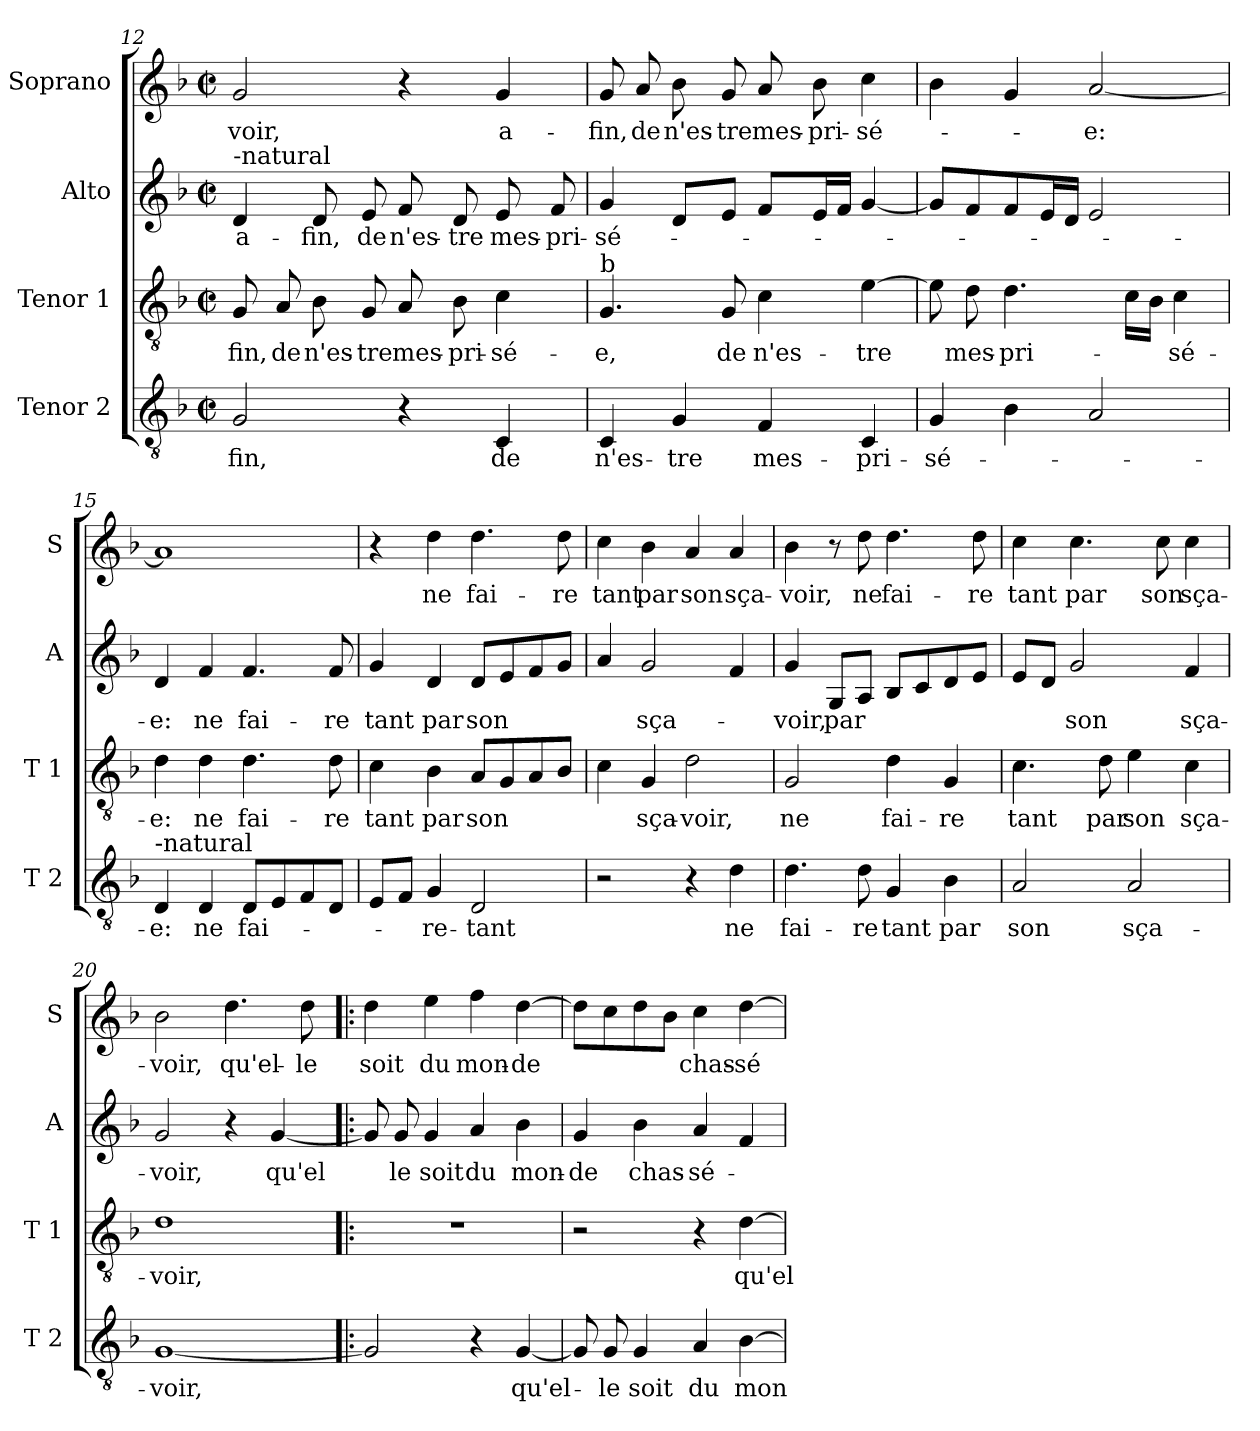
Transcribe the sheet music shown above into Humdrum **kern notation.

**kern	**text	**kern	**text	**kern	**text	**kern	**text
*part4	*part4	*part3	*part3	*part2	*part2	*part1	*part1
*staff4	*staff4	*staff3	*staff3	*staff2	*staff2	*staff1	*staff1
*I"Tenor 2	*	*I"Tenor 1	*	*I"Alto	*	*I"Soprano	*
*I'T 2	*	*I'T 1	*	*I'A	*	*I'S	*
*clefGv2	*	*clefGv2	*	*clefG2	*	*clefG2	*
*k[b-]	*	*k[b-]	*	*k[b-]	*	*k[b-]	*
*M2/2	*	*M2/2	*	*M2/2	*	*M2/2	*
*met(c|)	*	*met(c|)	*	*met(c|)	*	*met(c|)	*
=12	=12	=12	=12	=12	=12	=12	=12
!	!	!	!	!LO:TX:a:t=-natural	!	!	!
!	!LO:LY:b	!	!LO:LY:b	!	!LO:LY:b	!	!LO:LY:b
2G/	-fin,	8G/	-fin,	4d/	a-	2g/	-voir,
!	!	!	!LO:LY:b	!	!	!	!
.	.	8A/	de	.	.	.	.
!	!	!	!LO:LY:b	!	!LO:LY:b	!	!
.	.	8B-\	n'es-	8d/	-fin,	.	.
!	!	!	!LO:LY:b	!	!LO:LY:b	!	!
.	.	8G/	-tre	8e/	de	.	.
!	!	!	!LO:LY:b	!	!LO:LY:b	!	!
4r	.	8A/	mes-	8f/	n'es-	4r	.
!	!	!	!LO:LY:b	!	!LO:LY:b	!	!
.	.	8B-\	-pri-	8d/	-tre	.	.
!	!LO:LY:b	!	!LO:LY:b	!	!LO:LY:b	!	!LO:LY:b
4C/	de	4c\	-sé-	8e/	mes-	4g/	a-
!	!	!	!	!	!LO:LY:b	!	!
.	.	.	.	8f/	-pri-	.	.
=13	=13	=13	=13	=13	=13	=13	=13
!	!	!LO:TX:a:t=b	!	!	!	!	!
!	!LO:LY:b	!	!LO:LY:b	!	!LO:LY:b	!	!LO:LY:b
4C/	n'es-	4.G/	-e,	4g/	-sé-	8g/	-fin,
!	!	!	!	!	!	!	!LO:LY:b
.	.	.	.	.	.	8a/	de
!	!LO:LY:b	!	!	!	!	!	!LO:LY:b
4G/	-tre	.	.	8dL	.	8b-\	n'es-
!	!	!	!LO:LY:b	!	!	!	!LO:LY:b
.	.	8G/	de	8eJ	.	8g/	-tre
!	!LO:LY:b	!	!LO:LY:b	!	!	!	!LO:LY:b
4F/	mes-	4c\	n'es-	8fL	.	8a/	mes-
!	!	!	!	!	!	!	!LO:LY:b
.	.	.	.	16eL	.	8b-\	-pri-
.	.	.	.	16fJJ	.	.	.
!	!LO:LY:b	!	!LO:LY:b	!	!	!	!LO:LY:b
4C/	-pri-	[4e\	-tre	[4g/	.	4cc\	-sé-
!!LO:LB:g=z
=14	=14	=14	=14	=14	=14	=14	=14
!	!LO:LY:b	!	!	!	!	!	!
4G/	-sé-	8e\]	.	8gL]	.	4b-\	.
!	!	!	!LO:LY:b	!	!	!	!
.	.	8d\	mes-	8f	.	.	.
!	!	!	!LO:LY:b	!	!	!	!
4B-\	.	4.d\	-pri-	8f	.	4g/	.
.	.	.	.	16eL	.	.	.
.	.	.	.	16dJJ	.	.	.
!	!	!	!	!	!	!	!LO:LY:b
2A/	.	.	.	2e/	.	[2a/	-e:
.	.	16cLL	.	.	.	.	.
.	.	16B-JJ	.	.	.	.	.
!	!	!	!LO:LY:b	!	!	!	!
.	.	4c\	-sé-	.	.	.	.
=15	=15	=15	=15	=15	=15	=15	=15
!LO:TX:a:t=-natural	!	!	!	!	!	!	!
!	!LO:LY:b	!	!LO:LY:b	!	!LO:LY:b	!	!
4D/	-e:	4d\	-e:	4d/	-e:	1a]	.
!	!LO:LY:b	!	!LO:LY:b	!	!LO:LY:b	!	!
4D/	ne	4d\	ne	4f/	ne	.	.
!	!LO:LY:b	!	!LO:LY:b	!	!LO:LY:b	!	!
8DL	fai-	4.d\	fai-	4.f/	fai-	.	.
8E	.	.	.	.	.	.	.
8F	.	.	.	.	.	.	.
!	!	!	!LO:LY:b	!	!LO:LY:b	!	!
8DJ	.	8d\	-re	8f/	-re	.	.
=16	=16	=16	=16	=16	=16	=16	=16
!	!	!	!LO:LY:b	!	!LO:LY:b	!	!
8EL	.	4c\	tant	4g/	tant	4r	.
8FJ	.	.	.	.	.	.	.
!	!LO:LY:b	!	!LO:LY:b	!	!LO:LY:b	!	!LO:LY:b
4G/	-re-	4B-\	par	4d/	par	4dd\	ne
!	!LO:LY:b	!	!LO:LY:b	!	!LO:LY:b	!	!LO:LY:b
2D/	-tant	8AL	son	8dL	son	4.dd\	fai-
.	.	8G	.	8e	.	.	.
.	.	8A	.	8f	.	.	.
!	!	!	!	!	!	!	!LO:LY:b
.	.	8B-J	.	8gJ	.	8dd\	-re
=17	=17	=17	=17	=17	=17	=17	=17
!	!	!	!	!	!	!	!LO:LY:b
2r	.	4c\	.	4a/	.	4cc\	tant
!	!	!	!LO:LY:b	!	!LO:LY:b	!	!LO:LY:b
.	.	4G/	sça-	2g/	sça-	4b-\	par
!	!	!	!LO:LY:b	!	!	!	!LO:LY:b
4r	.	2d\	-voir,	.	.	4a/	son
!	!LO:LY:b	!	!	!	!	!	!LO:LY:b
4d\	ne	.	.	4f/	.	4a/	sça-
=18	=18	=18	=18	=18	=18	=18	=18
!	!LO:LY:b	!	!LO:LY:b	!	!LO:LY:b	!	!LO:LY:b
4.d\	fai-	2G/	ne	4g/	-voir,	4b-\	-voir,
!	!	!	!	!	!LO:LY:b	!	!
.	.	.	.	8GL	par	8r	.
!	!LO:LY:b	!	!	!	!	!	!LO:LY:b
8d\	-re	.	.	8AJ	.	8dd\	ne
!	!LO:LY:b	!	!LO:LY:b	!	!	!	!LO:LY:b
4G/	tant	4d\	fai-	8B-L	.	4.dd\	fai-
.	.	.	.	8c	.	.	.
!	!LO:LY:b	!	!LO:LY:b	!	!	!	!
4B-\	par	4G/	-re	8d	.	.	.
!	!	!	!	!	!	!	!LO:LY:b
.	.	.	.	8eJ	.	8dd\	-re
!!LO:LB:g=z
=19	=19	=19	=19	=19	=19	=19	=19
!	!LO:LY:b	!	!LO:LY:b	!	!	!	!LO:LY:b
2A/	son	4.c\	tant	8eL	.	4cc\	tant
.	.	.	.	8dJ	.	.	.
!	!	!	!	!	!LO:LY:b	!	!LO:LY:b
.	.	.	.	2g/	son	4.cc\	par
!	!	!	!LO:LY:b	!	!	!	!
.	.	8d\	par	.	.	.	.
!	!LO:LY:b	!	!LO:LY:b	!	!	!	!
2A/	sça-	4e\	son	.	.	.	.
!	!	!	!	!	!	!	!LO:LY:b
.	.	.	.	.	.	8cc\	son
!	!	!	!LO:LY:b	!	!LO:LY:b	!	!LO:LY:b
.	.	4c\	sça-	4f/	sça-	4cc\	sça-
=20	=20	=20	=20	=20	=20	=20	=20
!	!LO:LY:b	!	!LO:LY:b	!	!LO:LY:b	!	!LO:LY:b
[1G	-voir,	1d	-voir,	2g/	-voir,	2b-\	-voir,
!	!	!	!	!	!	!	!LO:LY:b
.	.	.	.	4r	.	4.dd\	qu'el-
!	!	!	!	!	!LO:LY:b	!	!
.	.	.	.	[4g/	qu'el	.	.
!	!	!	!	!	!	!	!LO:LY:b
.	.	.	.	.	.	8dd\	-le
=21!|:	=21!|:	=21!|:	=21!|:	=21!|:	=21!|:	=21!|:	=21!|:
!	!	!	!	!	!	!	!LO:LY:b
2G/]	.	1r	.	8g/]	.	4dd\	soit
!	!	!	!	!	!LO:LY:b	!	!
.	.	.	.	8g/	le	.	.
!	!	!	!	!	!LO:LY:b	!	!LO:LY:b
.	.	.	.	4g/	soit	4ee\	du
!	!	!	!	!	!LO:LY:b	!	!LO:LY:b
4r	.	.	.	4a/	du	4ff\	mon-
!	!LO:LY:b	!	!	!	!LO:LY:b	!	!LO:LY:b
[4G/	qu'el-	.	.	4b-\	mon-	[4dd\	-de
=22	=22	=22	=22	=22	=22	=22	=22
!	!	!	!	!	!LO:LY:b	!	!
8G/]	.	2r	.	4g/	-de	8ddL]	.
!	!LO:LY:b	!	!	!	!	!	!
8G/	-le	.	.	.	.	8cc	.
!	!LO:LY:b	!	!	!	!LO:LY:b	!	!
4G/	soit	.	.	4b-\	chas-	8dd	.
.	.	.	.	.	.	8b-J	.
!	!LO:LY:b	!	!	!	!LO:LY:b	!	!LO:LY:b
4A/	du	4r	.	4a/	-sé-	4cc\	chas-
!	!LO:LY:b	!	!LO:LY:b	!	!	!	!LO:LY:b
[4B-\	mon-	[4d\	qu'el-	4f/	.	[4dd\	-sé-
=	=	=	=	=	=	=	=
*-	*-	*-	*-	*-	*-	*-	*-
